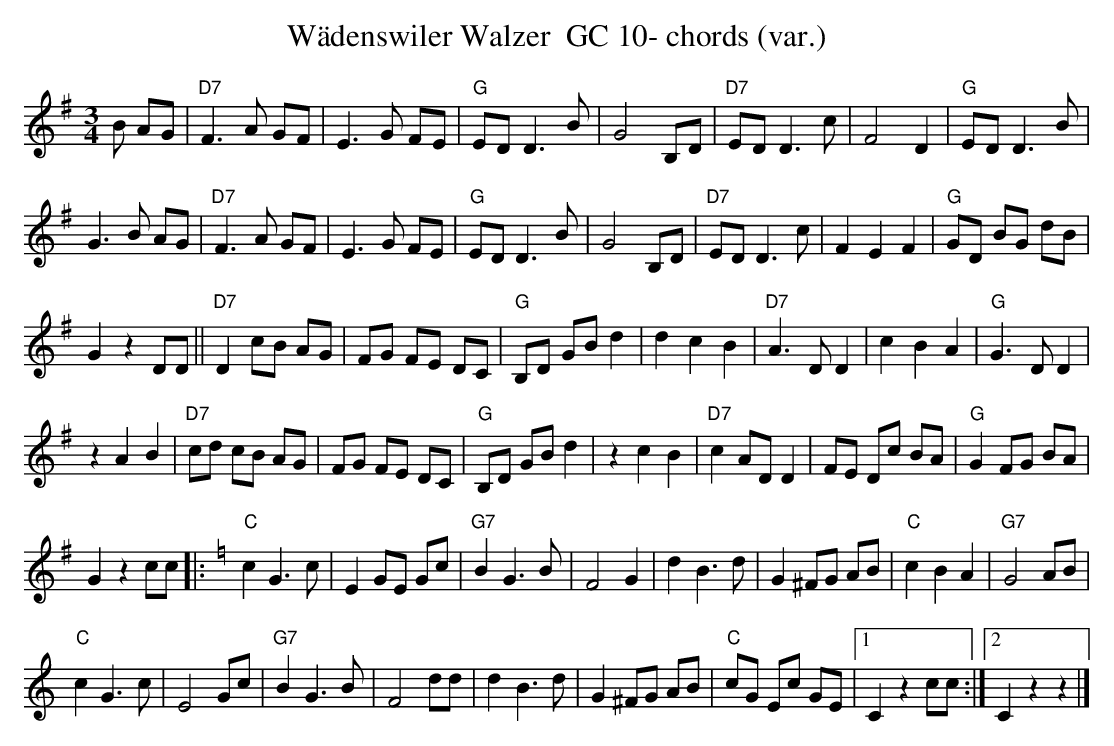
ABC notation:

X:1
T:W\"adenswiler Walzer  GC 10- chords (var.)
M:3/4
L:1/8
K:Gmaj%%MIDI gchordon
B AG | "D7"F3A GF | E3G FE | "G"EDD3B | G4B,D | "D7"EDD3c | F4D2 | "G"EDD3B |
G3B AG | "D7"F3A GF | E3G FE | "G"EDD3B | G4B,D | "D7"EDD3c | F2E2F2 | "G"GD BG dB |
G2z2DD || "D7"D2cB AG | FG FE DC | "G"B,D GB d2 | d2c2B2 | "D7"A3DD2 | c2B2A2 | "G"G3DD2 |
z2A2B2 | "D7"cd cB AG | FG FE DC | "G"B,D GB d2 | z2c2B2 | "D7"c2ADD2 | FE Dc BA | "G"G2FG BA |
G2z2cc |: [K:Cmaj] "C"c2G3c | E2GE Gc | "G7"B2G3B | F4G2 | d2B3d | G2^FG AB | "C"c2B2A2 | \
"G7"G4AB |
"C"c2G3c | E4Gc | "G7"B2G3B | F4dd | d2B3d | G2^FG AB | "C"cG Ec GE |1 C2z2cc :|2 C2z2z2 |]
